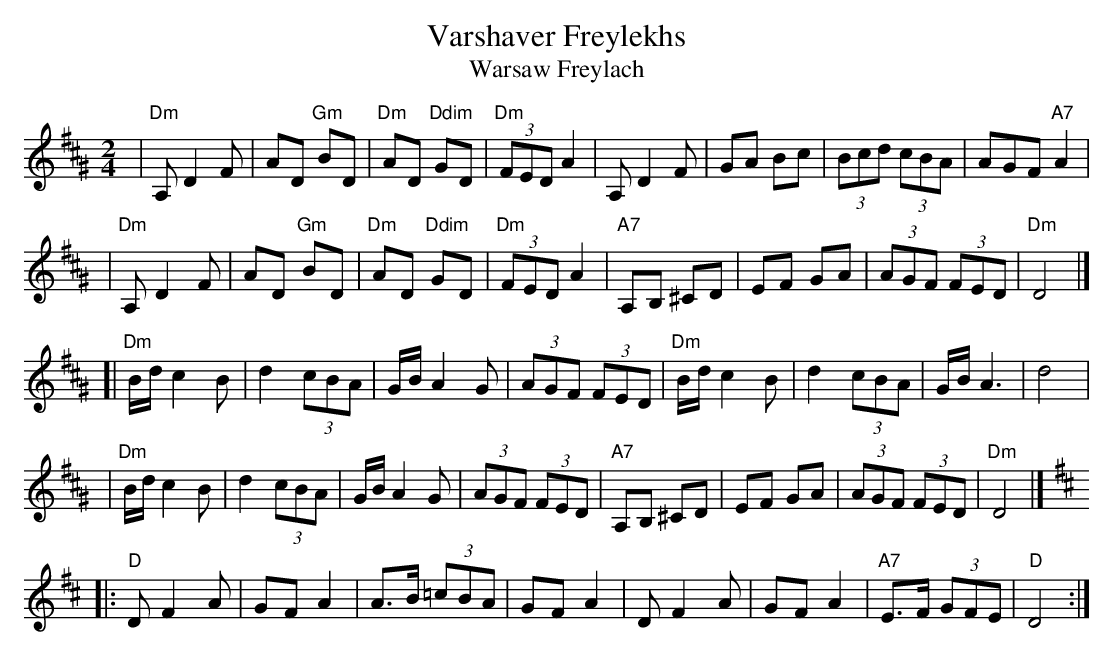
X:1
T: Varshaver Freylekhs
T: Warsaw Freylach
M: 2/4
L: 1/8
K: D^G
| "Dm"A, D2 F | AD "Gm"BD | "Dm"AD "Ddim"GD | "Dm"(3FED A2 \
| A,D2F | GA Bc | (3Bcd (3cBA | AGF "A7"A2 |
| "Dm"A, D2 F | AD "Gm"BD | "Dm"AD "Ddim"GD | "Dm"(3FED A2 \
| "A7"A,B, ^CD | EF GA | (3AGF (3FED | "Dm"D4 |]
[| "Dm"B/d/ c2 B | d2 (3cBA | G/B/ A2 G | (3AGF (3FED \
| "Dm"B/d/ c2 B | d2 (3cBA | G/B/ A3 | d4 |
| "Dm"B/d/ c2 B | d2 (3cBA | G/B/ A2 G | (3AGF (3FED \
| "A7"A,B, ^CD | EF GA | (3AGF (3FED | "Dm"D4 |]
K: D
|: "D"D F2 A | GF A2 | A>B (3=cBA | GF A2 \
| D F2 A | GF A2 | "A7"E>F (3GFE | "D"D4 :|
